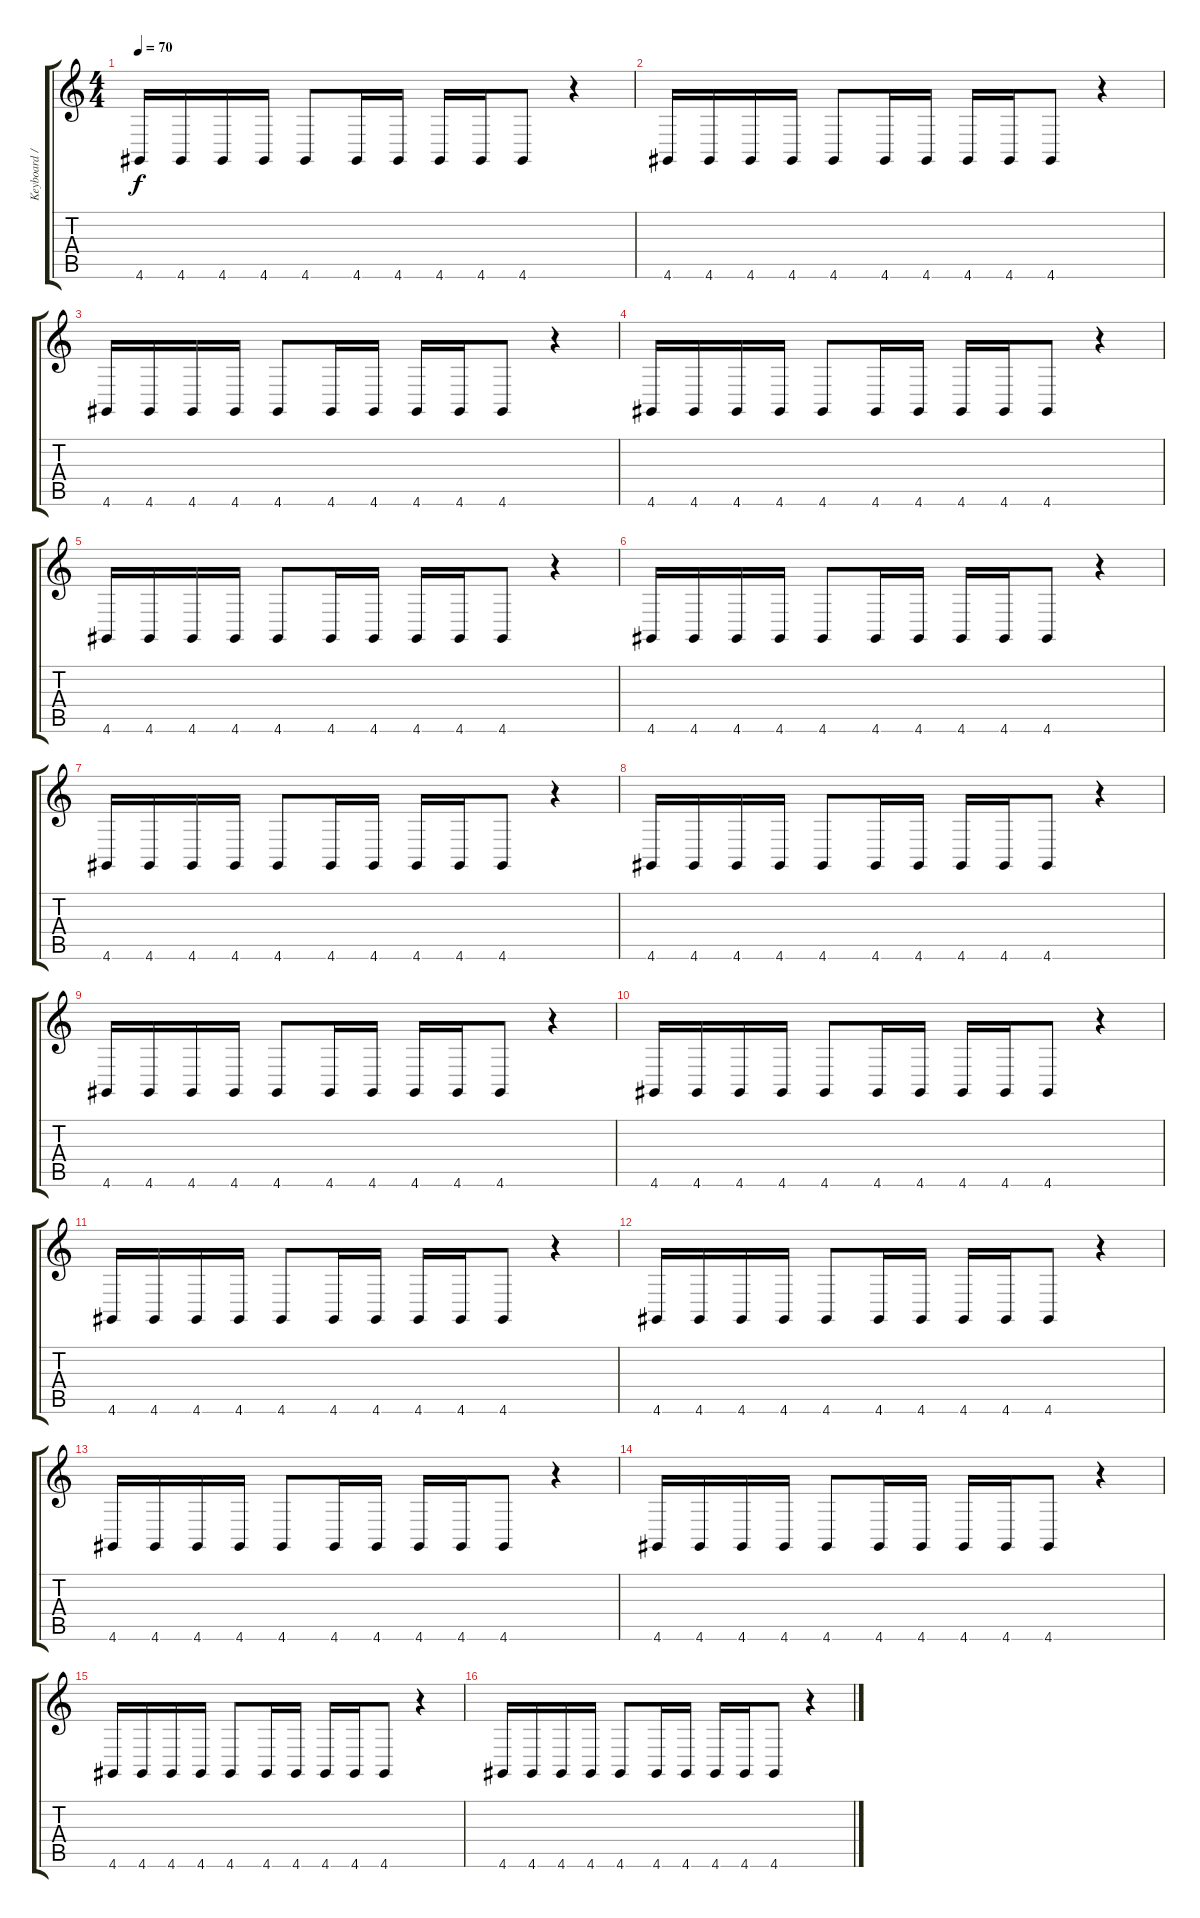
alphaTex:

\track ("Keyboard / Flake Lorenz" "Keyboard /") {instrument kalimba}
\staff {score tabs}
\tuning (E4 B3 G3 D3 A2 E2) {hide}
\ts (4 4)
\tempo 70
\clef g2
\ks c
4.6.16{dy f instrument kalimba} 4.6.16 4.6.16 4.6.16 4.6.8 4.6.16 4.6.16 4.6.16 4.6.16 4.6.8 r.4 |
4.6.16 4.6.16 4.6.16 4.6.16 4.6.8 4.6.16 4.6.16 4.6.16 4.6.16 4.6.8 r.4 |
4.6.16 4.6.16 4.6.16 4.6.16 4.6.8 4.6.16 4.6.16 4.6.16 4.6.16 4.6.8 r.4 |
4.6.16 4.6.16 4.6.16 4.6.16 4.6.8 4.6.16 4.6.16 4.6.16 4.6.16 4.6.8 r.4 |
4.6.16 4.6.16 4.6.16 4.6.16 4.6.8 4.6.16 4.6.16 4.6.16 4.6.16 4.6.8 r.4 |
4.6.16 4.6.16 4.6.16 4.6.16 4.6.8 4.6.16 4.6.16 4.6.16 4.6.16 4.6.8 r.4 |
4.6.16 4.6.16 4.6.16 4.6.16 4.6.8 4.6.16 4.6.16 4.6.16 4.6.16 4.6.8 r.4 |
4.6.16 4.6.16 4.6.16 4.6.16 4.6.8 4.6.16 4.6.16 4.6.16 4.6.16 4.6.8 r.4 |
4.6.16 4.6.16 4.6.16 4.6.16 4.6.8 4.6.16 4.6.16 4.6.16 4.6.16 4.6.8 r.4 |
4.6.16 4.6.16 4.6.16 4.6.16 4.6.8 4.6.16 4.6.16 4.6.16 4.6.16 4.6.8 r.4 |
4.6.16 4.6.16 4.6.16 4.6.16 4.6.8 4.6.16 4.6.16 4.6.16 4.6.16 4.6.8 r.4 |
4.6.16 4.6.16 4.6.16 4.6.16 4.6.8 4.6.16 4.6.16 4.6.16 4.6.16 4.6.8 r.4 |
4.6.16 4.6.16 4.6.16 4.6.16 4.6.8 4.6.16 4.6.16 4.6.16 4.6.16 4.6.8 r.4 |
4.6.16 4.6.16 4.6.16 4.6.16 4.6.8 4.6.16 4.6.16 4.6.16 4.6.16 4.6.8 r.4 |
4.6.16 4.6.16 4.6.16 4.6.16 4.6.8 4.6.16 4.6.16 4.6.16 4.6.16 4.6.8 r.4 |
4.6.16 4.6.16 4.6.16 4.6.16 4.6.8 4.6.16 4.6.16 4.6.16 4.6.16 4.6.8 r.4
